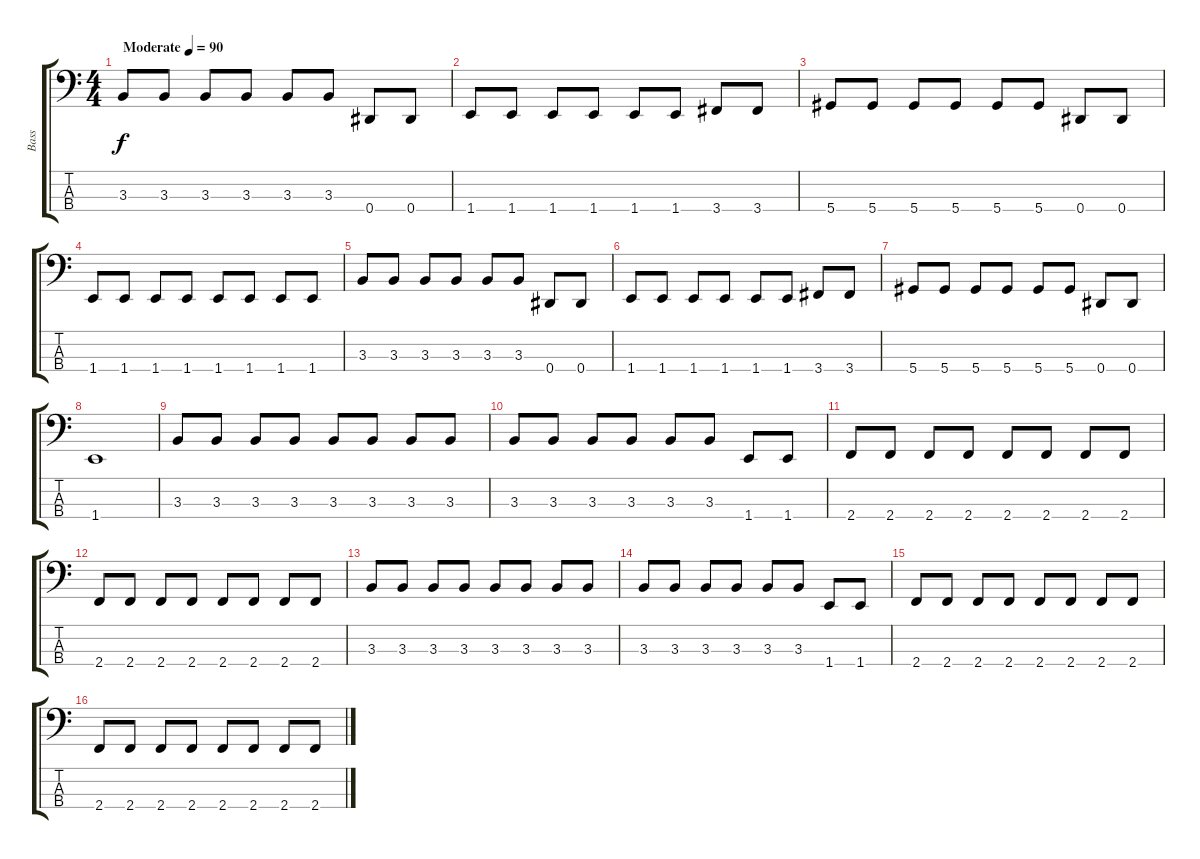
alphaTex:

\track ("Bass" "Bass") {instrument electricbasspick}
\staff {score tabs}
\tuning (Gb2 Db2 Ab1 Eb1) {hide}
\ts (4 4)
\tempo (90 "Moderate")
\clef f4
\ks c
3.3.8{dy f instrument electricbasspick} 3.3.8 3.3.8 3.3.8 3.3.8 3.3.8 0.4.8 0.4.8 |
1.4.8 1.4.8 1.4.8 1.4.8 1.4.8 1.4.8 3.4.8 3.4.8 |
5.4.8 5.4.8 5.4.8 5.4.8 5.4.8 5.4.8 0.4.8 0.4.8 |
1.4.8 1.4.8 1.4.8 1.4.8 1.4.8 1.4.8 1.4.8 1.4.8 |
3.3.8 3.3.8 3.3.8 3.3.8 3.3.8 3.3.8 0.4.8 0.4.8 |
1.4.8 1.4.8 1.4.8 1.4.8 1.4.8 1.4.8 3.4.8 3.4.8 |
5.4.8 5.4.8 5.4.8 5.4.8 5.4.8 5.4.8 0.4.8 0.4.8 |
1.4.1 |
3.3.8 3.3.8 3.3.8 3.3.8 3.3.8 3.3.8 3.3.8 3.3.8 |
3.3.8 3.3.8 3.3.8 3.3.8 3.3.8 3.3.8 1.4.8 1.4.8 |
2.4.8 2.4.8 2.4.8 2.4.8 2.4.8 2.4.8 2.4.8 2.4.8 |
2.4.8 2.4.8 2.4.8 2.4.8 2.4.8 2.4.8 2.4.8 2.4.8 |
3.3.8 3.3.8 3.3.8 3.3.8 3.3.8 3.3.8 3.3.8 3.3.8 |
3.3.8 3.3.8 3.3.8 3.3.8 3.3.8 3.3.8 1.4.8 1.4.8 |
2.4.8 2.4.8 2.4.8 2.4.8 2.4.8 2.4.8 2.4.8 2.4.8 |
2.4.8 2.4.8 2.4.8 2.4.8 2.4.8 2.4.8 2.4.8 2.4.8
